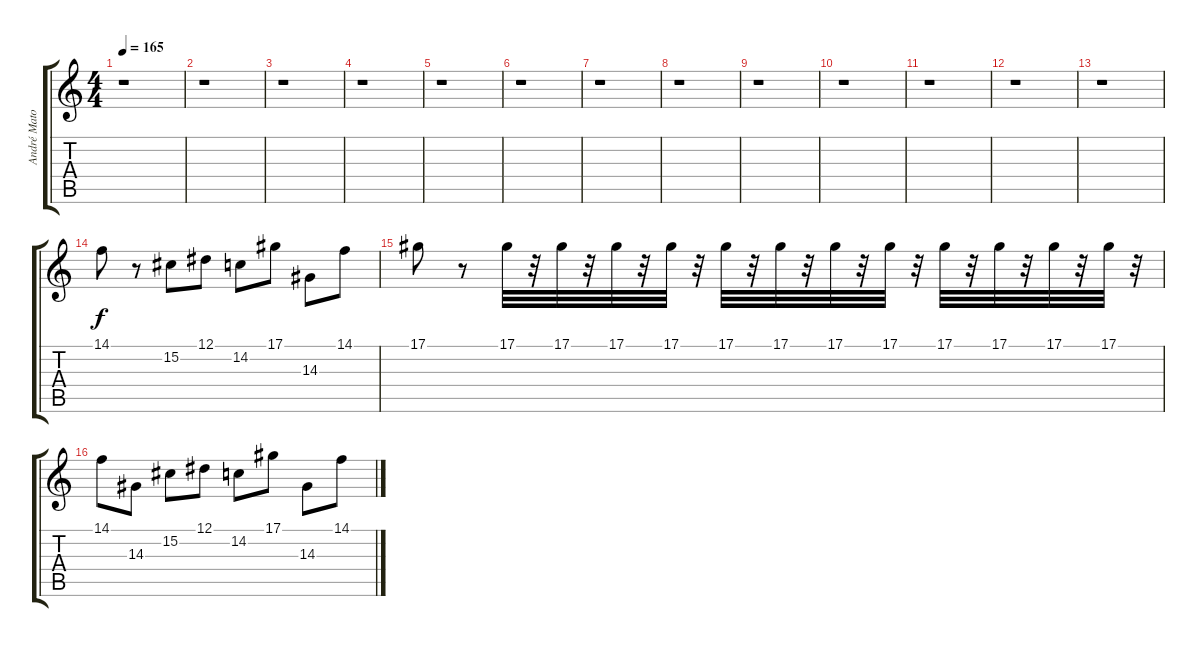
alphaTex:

\track ("André Matos - String Ensemble 2" "André Mato") {instrument stringensemble1}
\staff {score tabs}
\tuning (Eb4 Bb3 Gb3 Db3 Ab2 Eb2) {hide}
\ts (4 4)
\tempo 165
\clef g2
\ks c
r.1{dy f} |
r.1 |
r.1 |
r.1 |
r.1 |
r.1 |
r.1 |
r.1 |
r.1 |
r.1 |
r.1 |
r.1 |
r.1 |
14.1.8 r.8 15.2.8 12.1.8 14.2.8 17.1.8 14.3.8 14.1.8 |
17.1.8 r.8 17.1.32 r.32 17.1.32 r.32 17.1.32 r.32 17.1.32 r.32 17.1.32 r.32 17.1.32 r.32 17.1.32 r.32 17.1.32 r.32 17.1.32 r.32 17.1.32 r.32 17.1.32 r.32 17.1.32 r.32 |
14.1.8 14.3.8 15.2.8 12.1.8 14.2.8 17.1.8 14.3.8 14.1.8
